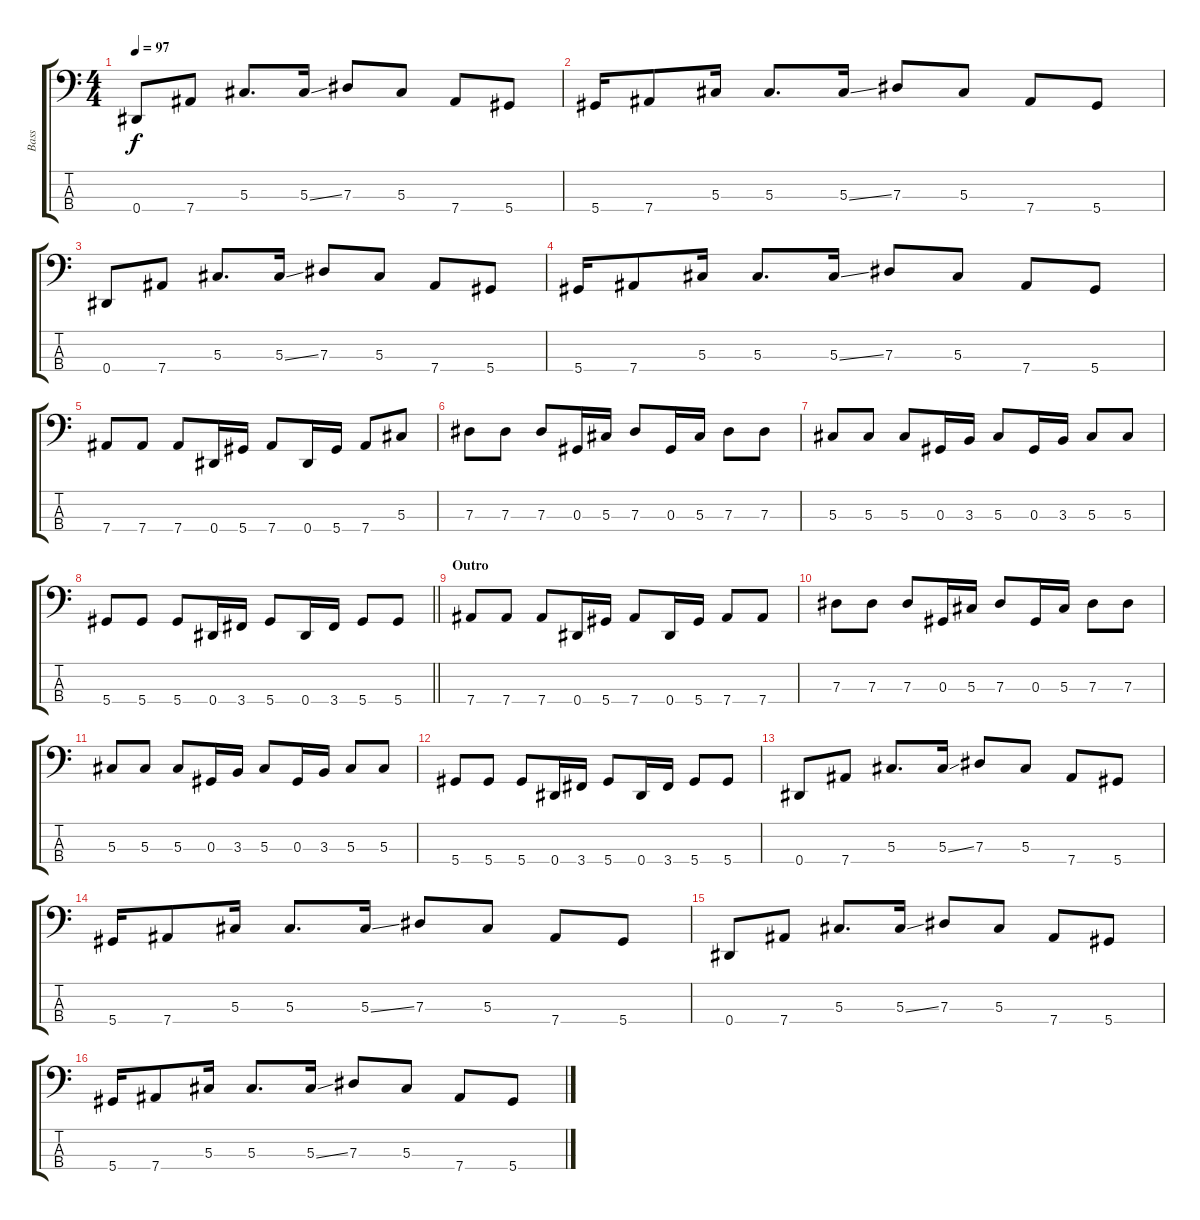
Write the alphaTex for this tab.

\track ("Bass" "Bass") {instrument electricbassfinger}
\staff {score tabs}
\tuning (Gb2 Db2 Ab1 Eb1) {hide}
\ts (4 4)
\tempo 97
\clef f4
\ks c
0.4.8{dy f} 7.4.8 5.3.8{d} 5.3{ss}.16 7.3.8 5.3.8 7.4.8 5.4.8 |
5.4.16 7.4.8 5.3.16 5.3.8{d} 5.3{ss}.16 7.3.8 5.3.8 7.4.8 5.4.8 |
0.4.8 7.4.8 5.3.8{d} 5.3{ss}.16 7.3.8 5.3.8 7.4.8 5.4.8 |
5.4.16 7.4.8 5.3.16 5.3.8{d} 5.3{ss}.16 7.3.8 5.3.8 7.4.8 5.4.8 |
7.4.8 7.4.8 7.4.8 0.4.16 5.4.16 7.4.8 0.4.16 5.4.16 7.4.8 5.3.8 |
7.3.8 7.3.8 7.3.8 0.3.16 5.3.16 7.3.8 0.3.16 5.3.16 7.3.8 7.3.8 |
5.3.8 5.3.8 5.3.8 0.3.16 3.3.16 5.3.8 0.3.16 3.3.16 5.3.8 5.3.8 |
\barLineRight lightlight
5.4.8 5.4.8 5.4.8 0.4.16 3.4.16 5.4.8 0.4.16 3.4.16 5.4.8 5.4.8 |
\section ("" "Outro")
7.4.8 7.4.8 7.4.8 0.4.16 5.4.16 7.4.8 0.4.16 5.4.16 7.4.8 7.4.8 |
7.3.8 7.3.8 7.3.8 0.3.16 5.3.16 7.3.8 0.3.16 5.3.16 7.3.8 7.3.8 |
5.3.8 5.3.8 5.3.8 0.3.16 3.3.16 5.3.8 0.3.16 3.3.16 5.3.8 5.3.8 |
5.4.8 5.4.8 5.4.8 0.4.16 3.4.16 5.4.8 0.4.16 3.4.16 5.4.8 5.4.8 |
0.4.8 7.4.8 5.3.8{d} 5.3{ss}.16 7.3.8 5.3.8 7.4.8 5.4.8 |
5.4.16 7.4.8 5.3.16 5.3.8{d} 5.3{ss}.16 7.3.8 5.3.8 7.4.8 5.4.8 |
0.4.8 7.4.8 5.3.8{d} 5.3{ss}.16 7.3.8 5.3.8 7.4.8 5.4.8 |
5.4.16 7.4.8 5.3.16 5.3.8{d} 5.3{ss}.16 7.3.8 5.3.8 7.4.8 5.4.8
